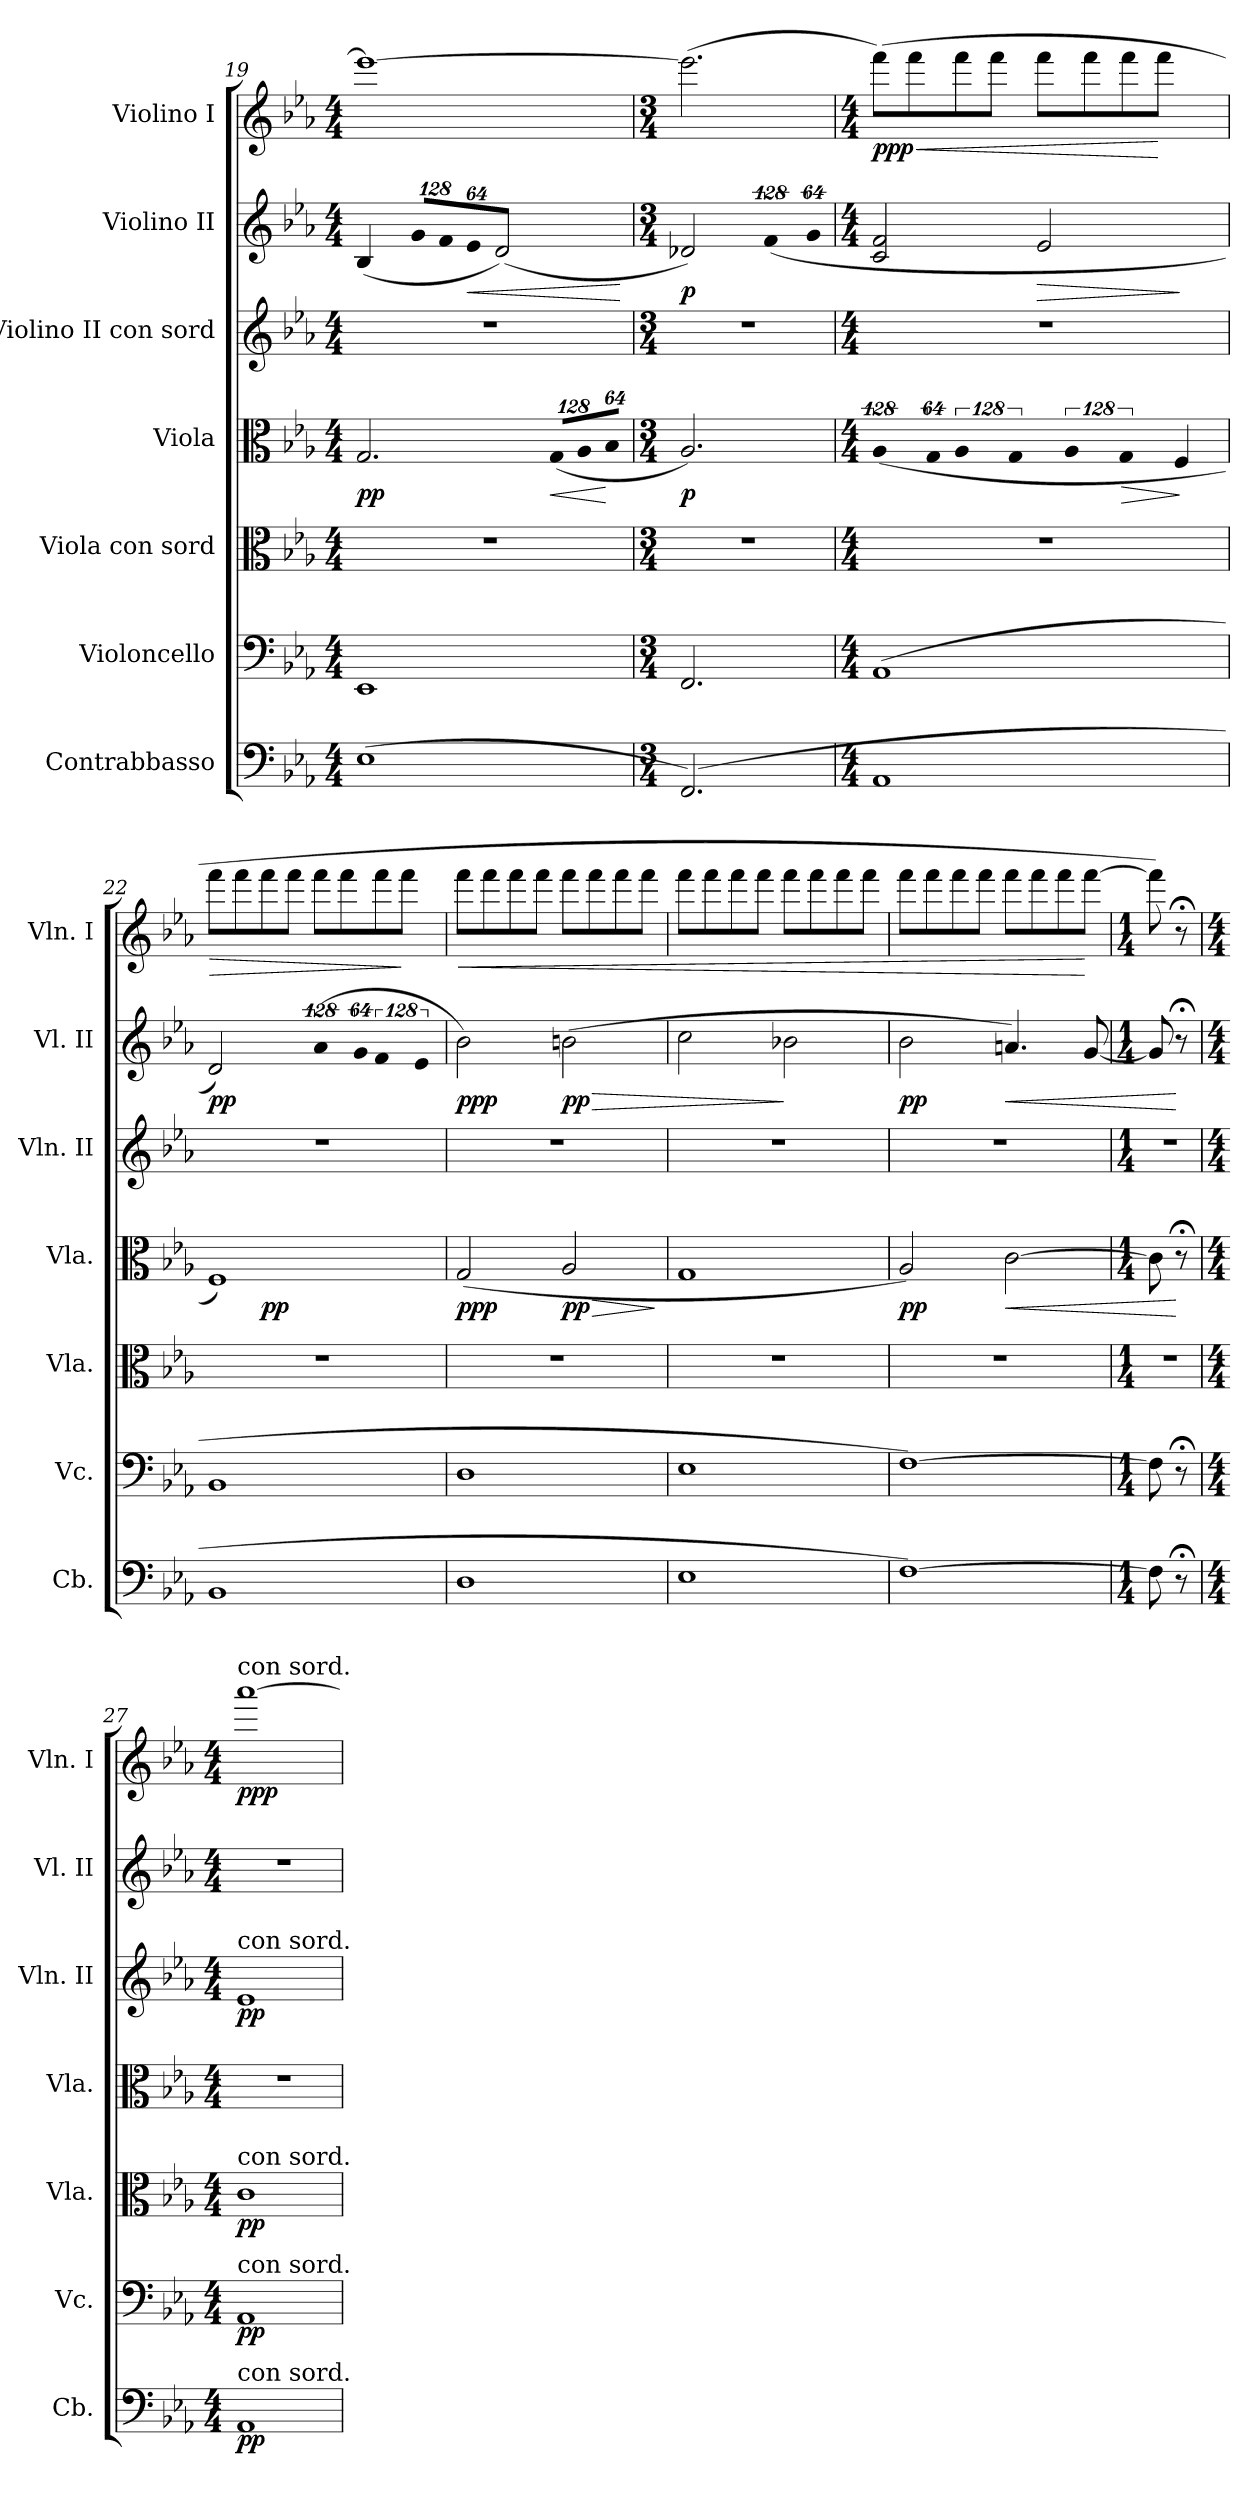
**kern	**dynam	**kern	**dynam	**kern	**dynam	**kern	**dynam	**kern	**dynam	**kern	**dynam	**kern	**dynam
*part7	*part7	*part6	*part6	*part5	*part5	*part4	*part4	*part3	*part3	*part2	*part2	*part1	*part1
*staff7	*staff7	*staff6	*staff6	*staff5	*staff5	*staff4	*staff4	*staff3	*staff3	*staff2	*staff2	*staff1	*staff1
*I"Contrabbasso	*	*I"Violoncello	*	*I"Viola con sord	*	*I"Viola	*	*I"Violino II con sord	*	*I"Violino II	*	*I"Violino I	*
*I'Cb.	*	*I'Vc.	*	*I'Vla.	*	*I'Vla.	*	*I'Vln. II	*	*I'Vl. II	*	*I'Vln. I	*
*clefF4	*	*clefF4	*	*clefC3	*	*clefC3	*	*clefG2	*	*clefG2	*	*clefG2	*
*ITrd7c12	*	*	*	*	*	*	*	*	*	*	*	*	*
*k[b-e-a-]	*	*k[b-e-a-]	*	*k[b-e-a-]	*	*k[b-e-a-]	*	*k[b-e-a-]	*	*k[b-e-a-]	*	*k[b-e-a-]	*
*E-:	*	*E-:	*	*E-:	*	*E-:	*	*E-:	*	*E-:	*	*E-:	*
*M4/4	*	*M4/4	*	*M4/4	*	*M4/4	*	*M4/4	*	*M4/4	*	*M4/4	*
=19	=19	=19	=19	=19	=19	=19	=19	=19	=19	=19	=19	=19	=19
(1EE-i	.	1EE-i	.	1r	.	2.Gi/	pp	1r	.	(4B-i/	.	1eee-i_>	.
*	*	*	*	*	*	*	*	*	*	*Xbrackettup	*	*	*
!	!	!	!	!	!	!	!	!	!	!LO:N:vis=8	!	!	!
.	.	.	.	.	.	.	.	.	.	1024%85gi/L	.	.	.
!	!	!	!	!	!	!	!	!	!	!LO:N:vis=8	!	!	!
.	.	.	.	.	.	.	.	.	.	1024%85fi/	.	.	.
!	!	!	!	!	!	!	!	!	!	!LO:N:vis=8	!LO:HP:b	!	!
.	.	.	.	.	.	.	.	.	.	512%43e-i/J	<	.	.
.	.	.	.	.	.	.	.	.	.	(2di/)	.	.	.
*	*	*	*	*	*	*Xbrackettup	*	*	*	*	*	*	*
!	!	!	!	!	!	!LO:N:vis=8	!LO:HP:b	!	!	!	!	!	!
.	.	.	.	.	.	(1024%85Gi/L	<	.	.	.	.	.	.
!	!	!	!	!	!	!LO:N:vis=8	!	!	!	!	!	!	!
.	.	.	.	.	.	1024%85A-i/	.	.	.	.	.	.	.
!	!	!	!	!	!	!LO:N:vis=8	!	!	!	!	!	!	!
.	.	.	.	.	.	512%43B-i/J	[	.	.	.	.	.	.
.	.	.	.	.	.	.	.	.	.	.	[	.	.
=20	=20	=20	=20	=20	=20	=20	=20	=20	=20	=20	=20	=20	=20
*M3/4	*	*M3/4	*	*M3/4	*	*M3/4	*	*M3/4	*	*M3/4	*	*M3/4	*
!	!	!	!	!LO:N:vis=1	!	!	!	!LO:N:vis=1	!	!	!	!	!
(2.FFFi/)	.	2.FFi/	.	2.r	.	2.A-i/)	p	2.r	.	2d-Xi/)	p	(2.eee-i\]	.
*	*	*	*	*	*	*	*	*	*	*brackettup	*	*	*
!	!	!	!	!	!	!	!	!	!	!LO:N:vis=4	!	!	!
.	.	.	.	.	.	.	.	.	.	(512%85fi/	.	.	.
!	!	!	!	!	!	!	!	!	!	!LO:N:vis=8	!	!	!
.	.	.	.	.	.	.	.	.	.	512%43gi/	.	.	.
!!LO:PB:g=z
=21	=21	=21	=21	=21	=21	=21	=21	=21	=21	=21	=21	=21	=21
*M4/4	*	*M4/4	*	*M4/4	*	*M4/4	*	*M4/4	*	*M4/4	*	*M4/4	*
*	*	*	*	*	*	*brackettup	*	*	*	*	*	*	*
!	!	!	!	!	!	!LO:N:vis=4	!	!	!	!	!	!	!LO:HP:b
1AAA-i	.	(1AA-i	.	1r	.	(512%85A-i/	.	1r	.	2ci/ 2fi	.	(8fffi\L)	< ppp
.	.	.	.	.	.	.	.	.	.	.	.	8fffi\	.
!	!	!	!	!	!	!LO:N:vis=8	!	!	!	!	!	!	!
.	.	.	.	.	.	512%43Gi/	.	.	.	.	.	.	.
!	!	!	!	!	!	!LO:N:vis=4	!	!	!	!	!	!	!
.	.	.	.	.	.	512%85A-i/	.	.	.	.	.	8fffi\	.
.	.	.	.	.	.	.	.	.	.	.	.	8fffi\J	.
!	!	!	!	!	!	!LO:N:vis=8	!	!	!	!	!	!	!
.	.	.	.	.	.	512%43Gi/	.	.	.	.	.	.	.
!	!	!	!	!	!	!LO:N:vis=4	!	!	!	!	!LO:HP:b	!	!
.	.	.	.	.	.	512%85A-i/	.	.	.	2e-i/	>	8fffi\L	.
.	.	.	.	.	.	.	.	.	.	.	.	8fffi\	.
!	!	!	!	!	!	!LO:N:vis=8	!	!	!	!	!	!	!
.	.	.	.	.	.	512%43Gi/	.	.	.	.	.	.	.
!	!	!	!	!	!	!	!LO:HP:b	!	!	!	!	!	!
.	.	.	.	.	.	4Fi/	>	.	.	.	.	8fffi\	.
.	.	.	.	.	.	.	.	.	.	.	.	8fffi\J	[
.	.	.	.	.	.	.	]	.	.	.	]	.	.
=22	=22	=22	=22	=22	=22	=22	=22	=22	=22	=22	=22	=22	=22
!	!	!	!	!	!	!	!	!	!	!	!	!	!LO:HP:b
*	*	*	*	*	*	*^	*	*	*	*	*	*	*
1BBB-i	.	1BB-i	.	1r	.	1Fi)	4ryy	.	1r	.	2di/)	pp	8fffi\L	>
.	.	.	.	.	.	.	.	.	.	.	.	.	8fffi\	.
.	.	.	.	.	.	.	2.ryy	pp	.	.	.	.	8fffi\	.
.	.	.	.	.	.	.	.	.	.	.	.	.	8fffi\J	.
!	!	!	!	!	!	!	!	!	!	!	!LO:N:vis=4	!	!	!
.	.	.	.	.	.	.	.	.	.	.	(512%85a-i/	.	8fffi\L	.
.	.	.	.	.	.	.	.	.	.	.	.	.	8fffi\	.
!	!	!	!	!	!	!	!	!	!	!	!LO:N:vis=8	!	!	!
.	.	.	.	.	.	.	.	.	.	.	512%43gi/	.	.	.
!	!	!	!	!	!	!	!	!	!	!	!LO:N:vis=4	!	!	!
.	.	.	.	.	.	.	.	.	.	.	512%85fi/	.	8fffi\	.
.	.	.	.	.	.	.	.	.	.	.	.	.	8fffi\J	]
!	!	!	!	!	!	!	!	!	!	!	!LO:N:vis=8	!	!	!
.	.	.	.	.	.	.	.	.	.	.	512%43e-i/	.	.	.
=23	=23	=23	=23	=23	=23	=23	=23	=23	=23	=23	=23	=23	=23	=23
!	!	!	!	!	!	!	!	!	!	!	!	!	!	!LO:HP:b
*	*	*	*	*	*	*v	*v	*	*	*	*	*	*	*
1DDi	.	1Di	.	1r	.	(2Gi/	ppp	1r	.	2b-i\)	ppp	8fffi\L	<
.	.	.	.	.	.	.	.	.	.	.	.	8fffi\	.
.	.	.	.	.	.	.	.	.	.	.	.	8fffi\	.
.	.	.	.	.	.	.	.	.	.	.	.	8fffi\J	.
!	!	!	!	!	!	!	!LO:HP:b	!	!	!	!LO:HP:b	!	!
.	.	.	.	.	.	2A-i/	> pp	.	.	(2bni\	> pp	8fffi\L	.
.	.	.	.	.	.	.	.	.	.	.	.	8fffi\	.
.	.	.	.	.	.	.	.	.	.	.	.	8fffi\	.
.	.	.	.	.	.	.	.	.	.	.	.	8fffi\J	.
.	.	.	.	.	.	.	]	.	.	.	.	.	.
=24	=24	=24	=24	=24	=24	=24	=24	=24	=24	=24	=24	=24	=24
1EE-i	.	1E-i	.	1r	.	1Gi	.	1r	.	2cci\	.	8fffi\L	.
.	.	.	.	.	.	.	.	.	.	.	.	8fffi\	.
.	.	.	.	.	.	.	.	.	.	.	.	8fffi\	.
.	.	.	.	.	.	.	.	.	.	.	.	8fffi\J	.
.	.	.	.	.	.	.	.	.	.	2b-Xi\	]	8fffi\L	.
.	.	.	.	.	.	.	.	.	.	.	.	8fffi\	.
.	.	.	.	.	.	.	.	.	.	.	.	8fffi\	.
.	.	.	.	.	.	.	.	.	.	.	.	8fffi\J	.
=25	=25	=25	=25	=25	=25	=25	=25	=25	=25	=25	=25	=25	=25
[>1FFi)	.	[>1Fi)	.	1r	.	2A-i/)	pp	1r	.	2b-i\	pp	8fffi\L	.
.	.	.	.	.	.	.	.	.	.	.	.	8fffi\	.
.	.	.	.	.	.	.	.	.	.	.	.	8fffi\	.
.	.	.	.	.	.	.	.	.	.	.	.	8fffi\J	.
!	!	!	!	!	!	!	!LO:HP:b	!	!	!	!LO:HP:b	!	!
.	.	.	.	.	.	[>2ci\	<	.	.	4.ani/)	<	8fffi\L	.
.	.	.	.	.	.	.	.	.	.	.	.	8fffi\	.
.	.	.	.	.	.	.	.	.	.	.	.	8fffi\	.
.	.	.	.	.	.	.	.	.	.	[<8gi/	.	[>8fffi\J	[
!!LO:LB:g=z
=26	=26	=26	=26	=26	=26	=26	=26	=26	=26	=26	=26	=26	=26
*M1/4	*	*M1/4	*	*M1/4	*	*M1/4	*	*M1/4	*	*M1/4	*	*M1/4	*
!	!	!	!	!LO:N:vis=1	!	!	!	!LO:N:vis=1	!	!	!	!	!
8FFi\]	.	8Fi\]	.	4r	.	8ci\]	.	4r	.	8gi/]	.	8fffi\])	.
8r;	.	8r;	.	.	.	8r;	[	.	.	8r;	[	8r;	.
=27	=27	=27	=27	=27	=27	=27	=27	=27	=27	=27	=27	=27	=27
*M4/4	*	*M4/4	*	*M4/4	*	*M4/4	*	*M4/4	*	*M4/4	*	*M4/4	*
*	*	*	*	*	*	*	*	*	*	*	*	*MM45	*
!	!	!	!	!	!	!	!	!	!	!	!	!LO:TX:a:t=con sord.	!
!	!	!	!	!	!	!	!	!LO:TX:a:t=con sord.	!	!	!	!	!
!	!	!	!	!LO:TX:a:t=con sord.	!	!	!	!	!	!	!	!	!
!	!	!LO:TX:a:t=con sord.	!	!	!	!	!	!	!	!	!	!	!
!LO:TX:a:t=con sord.	!	!	!	!	!	!	!	!	!	!	!	!	!
1AAA-i	pp	1AA-i	pp	1ci	pp	1r	.	1e-i	pp	1r	.	[>1aaa-i	ppp
=	=	=	=	=	=	=	=	=	=	=	=	=	=
*-	*-	*-	*-	*-	*-	*-	*-	*-	*-	*-	*-	*-	*-
